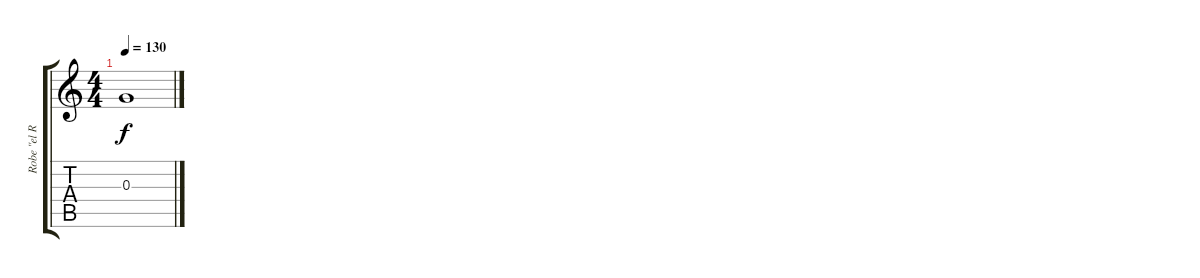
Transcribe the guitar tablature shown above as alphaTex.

\track ("Robe \"el Rey de Extremadura\"  (guitarra " "Robe \"el R") {instrument overdrivenguitar}
\staff {score tabs}
\tuning (E4 B3 G3 D3 A2 E2) {hide}
\ts (4 4)
\tempo 130
\clef g2
\ks c
0.3{t}.1{dy f}
